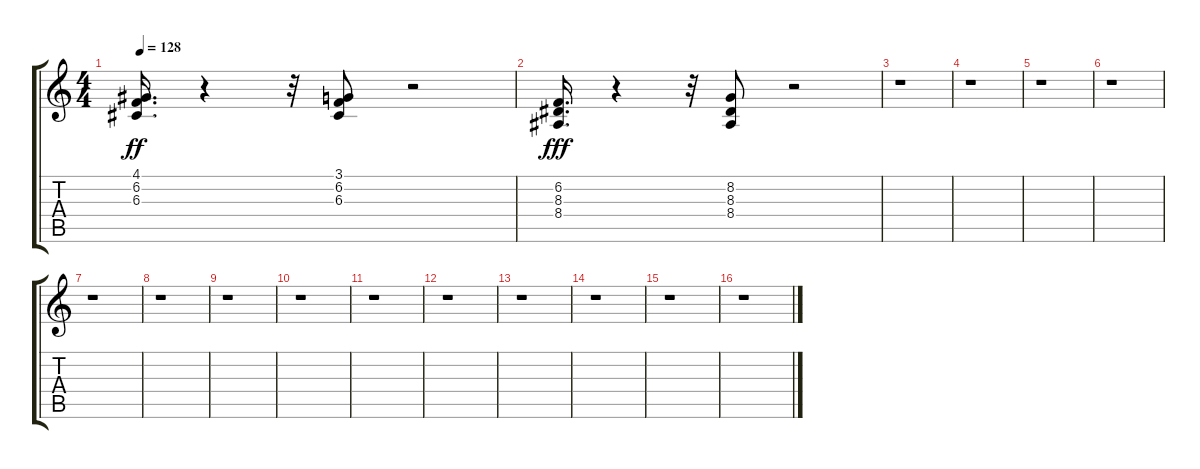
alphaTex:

\track "" {instrument lead2sawtooth}
\staff {score tabs}
\tuning (E4 B3 G3 D3 A2 E2) {hide}
\ts (4 4)
\tempo 128
\clef g2
\ks c
(4.1 6.2 6.3).16{d dy ff} r.4 r.32 (3.1 6.2 6.3).8 r.2 |
(6.2 8.3 8.4).16{d dy fff} r.4 r.32 (8.2 8.3 8.4).8 r.2 |
r.1 |
r.1 |
r.1 |
r.1 |
r.1 |
r.1 |
r.1 |
r.1 |
r.1 |
r.1 |
r.1 |
r.1 |
r.1 |
r.1
